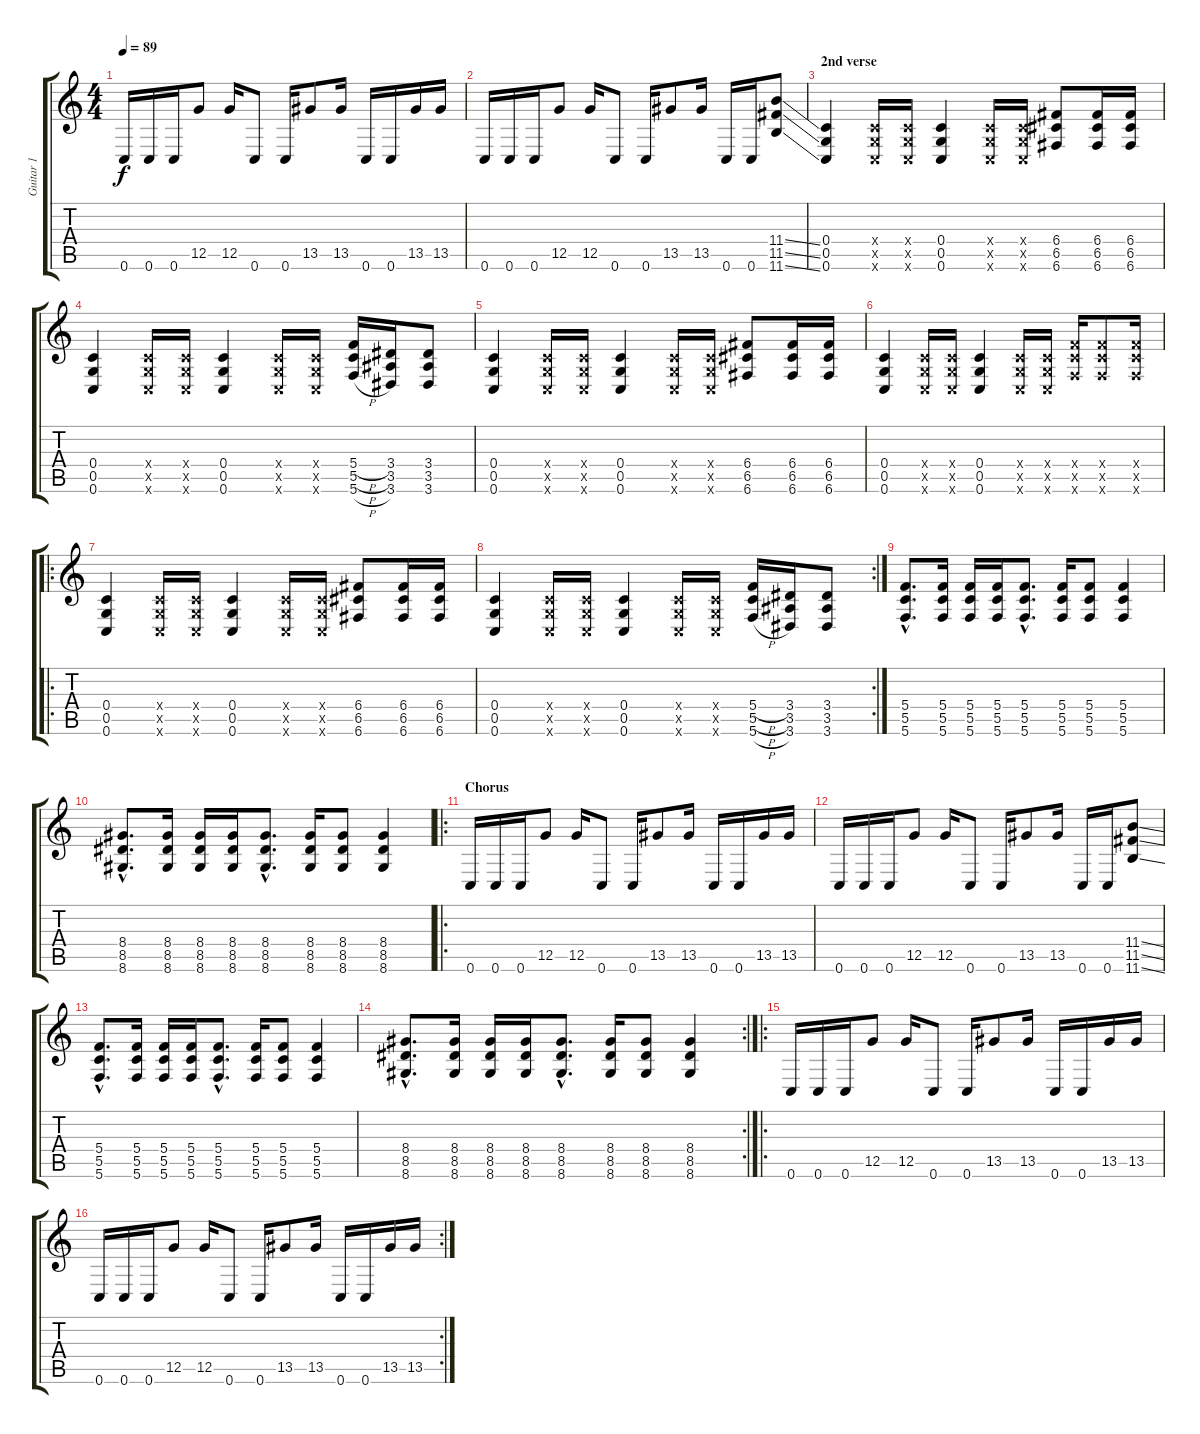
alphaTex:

\track ("Guitar 1" "Guitar 1") {instrument distortionguitar}
\staff {score tabs}
\tuning (D4 A3 F3 C3 G2 C2) {hide}
\ts (4 4)
\tempo 89
\clef g2
\ks c
0.6.16{dy f} 0.6.16 0.6.16 12.5.8 12.5.16 0.6.8 0.6.16 13.5.8 13.5.16 0.6.16 0.6.16 13.5.16 13.5.16 |
0.6.16 0.6.16 0.6.16 12.5.8 12.5.16 0.6.8 0.6.16 13.5.8 13.5.16 0.6.16 0.6.16 (11.4{ss} 11.5{ss} 11.6{ss}).8 |
\section ("" "2nd verse")
(0.4 0.5 0.6).4 (0.4{x} 0.5{x} 0.6{x}).16 (0.4{x} 0.5{x} 0.6{x}).16 (0.4 0.5 0.6).4 (0.4{x} 0.5{x} 0.6{x}).16 (0.4{x} 0.5{x} 0.6{x}).16 (6.4 6.5 6.6).8 (6.4 6.5 6.6).16 (6.4 6.5 6.6).16 |
(0.4 0.5 0.6).4 (0.4{x} 0.5{x} 0.6{x}).16 (0.4{x} 0.5{x} 0.6{x}).16 (0.4 0.5 0.6).4 (0.4{x} 0.5{x} 0.6{x}).16 (0.4{x} 0.5{x} 0.6{x}).16 (5.4{h} 5.5{h} 5.6{h}).16 (3.4 3.5 3.6).16 (3.4 3.5 3.6).8 |
(0.4 0.5 0.6).4 (0.4{x} 0.5{x} 0.6{x}).16 (0.4{x} 0.5{x} 0.6{x}).16 (0.4 0.5 0.6).4 (0.4{x} 0.5{x} 0.6{x}).16 (0.4{x} 0.5{x} 0.6{x}).16 (6.4 6.5 6.6).8 (6.4 6.5 6.6).16 (6.4 6.5 6.6).16 |
(0.4 0.5 0.6).4 (0.4{x} 0.5{x} 0.6{x}).16 (0.4{x} 0.5{x} 0.6{x}).16 (0.4 0.5 0.6).4 (0.4{x} 0.5{x} 0.6{x}).16 (0.4{x} 0.5{x} 0.6{x}).16 (5.4{x} 5.5{x} 5.6{x}).16 (5.4{x} 5.5{x} 5.6{x}).8 (5.4{x} 5.5{x} 5.6{x}).16 |
\ro
(0.4 0.5 0.6).4 (0.4{x} 0.5{x} 0.6{x}).16 (0.4{x} 0.5{x} 0.6{x}).16 (0.4 0.5 0.6).4 (0.4{x} 0.5{x} 0.6{x}).16 (0.4{x} 0.5{x} 0.6{x}).16 (6.4 6.5 6.6).8 (6.4 6.5 6.6).16 (6.4 6.5 6.6).16 |
\rc 2
(0.4 0.5 0.6).4 (0.4{x} 0.5{x} 0.6{x}).16 (0.4{x} 0.5{x} 0.6{x}).16 (0.4 0.5 0.6).4 (0.4{x} 0.5{x} 0.6{x}).16 (0.4{x} 0.5{x} 0.6{x}).16 (5.4{h} 5.5{h} 5.6{h}).16 (3.4 3.5 3.6).16 (3.4 3.5 3.6).8 |
(5.4{hac} 5.5{hac} 5.6{hac}).8{d} (5.4 5.5 5.6).16 (5.4 5.5 5.6).16 (5.4 5.5 5.6).16 (5.4{hac} 5.5{hac} 5.6{hac}).8{d} (5.4 5.5 5.6).16 (5.4 5.5 5.6).8 (5.4 5.5 5.6).4 |
(8.4{hac} 8.5{hac} 8.6{hac}).8{d} (8.4 8.5 8.6).16 (8.4 8.5 8.6).16 (8.4 8.5 8.6).16 (8.4{hac} 8.5{hac} 8.6{hac}).8{d} (8.4 8.5 8.6).16 (8.4 8.5 8.6).8 (8.4 8.5 8.6).4 |
\ro
\section ("" "Chorus")
0.6.16 0.6.16 0.6.16 12.5.8 12.5.16 0.6.8 0.6.16 13.5.8 13.5.16 0.6.16 0.6.16 13.5.16 13.5.16 |
0.6.16 0.6.16 0.6.16 12.5.8 12.5.16 0.6.8 0.6.16 13.5.8 13.5.16 0.6.16 0.6.16 (11.4{ss} 11.5{ss} 11.6{ss}).8 |
(5.4{hac} 5.5{hac} 5.6{hac}).8{d} (5.4 5.5 5.6).16 (5.4 5.5 5.6).16 (5.4 5.5 5.6).16 (5.4{hac} 5.5{hac} 5.6{hac}).8{d} (5.4 5.5 5.6).16 (5.4 5.5 5.6).8 (5.4 5.5 5.6).4 |
\rc 2
(8.4{hac} 8.5{hac} 8.6{hac}).8{d} (8.4 8.5 8.6).16 (8.4 8.5 8.6).16 (8.4 8.5 8.6).16 (8.4{hac} 8.5{hac} 8.6{hac}).8{d} (8.4 8.5 8.6).16 (8.4 8.5 8.6).8 (8.4 8.5 8.6).4 |
\ro
0.6.16 0.6.16 0.6.16 12.5.8 12.5.16 0.6.8 0.6.16 13.5.8 13.5.16 0.6.16 0.6.16 13.5.16 13.5.16 |
\rc 2
0.6.16 0.6.16 0.6.16 12.5.8 12.5.16 0.6.8 0.6.16 13.5.8 13.5.16 0.6.16 0.6.16 13.5.16 13.5.16
